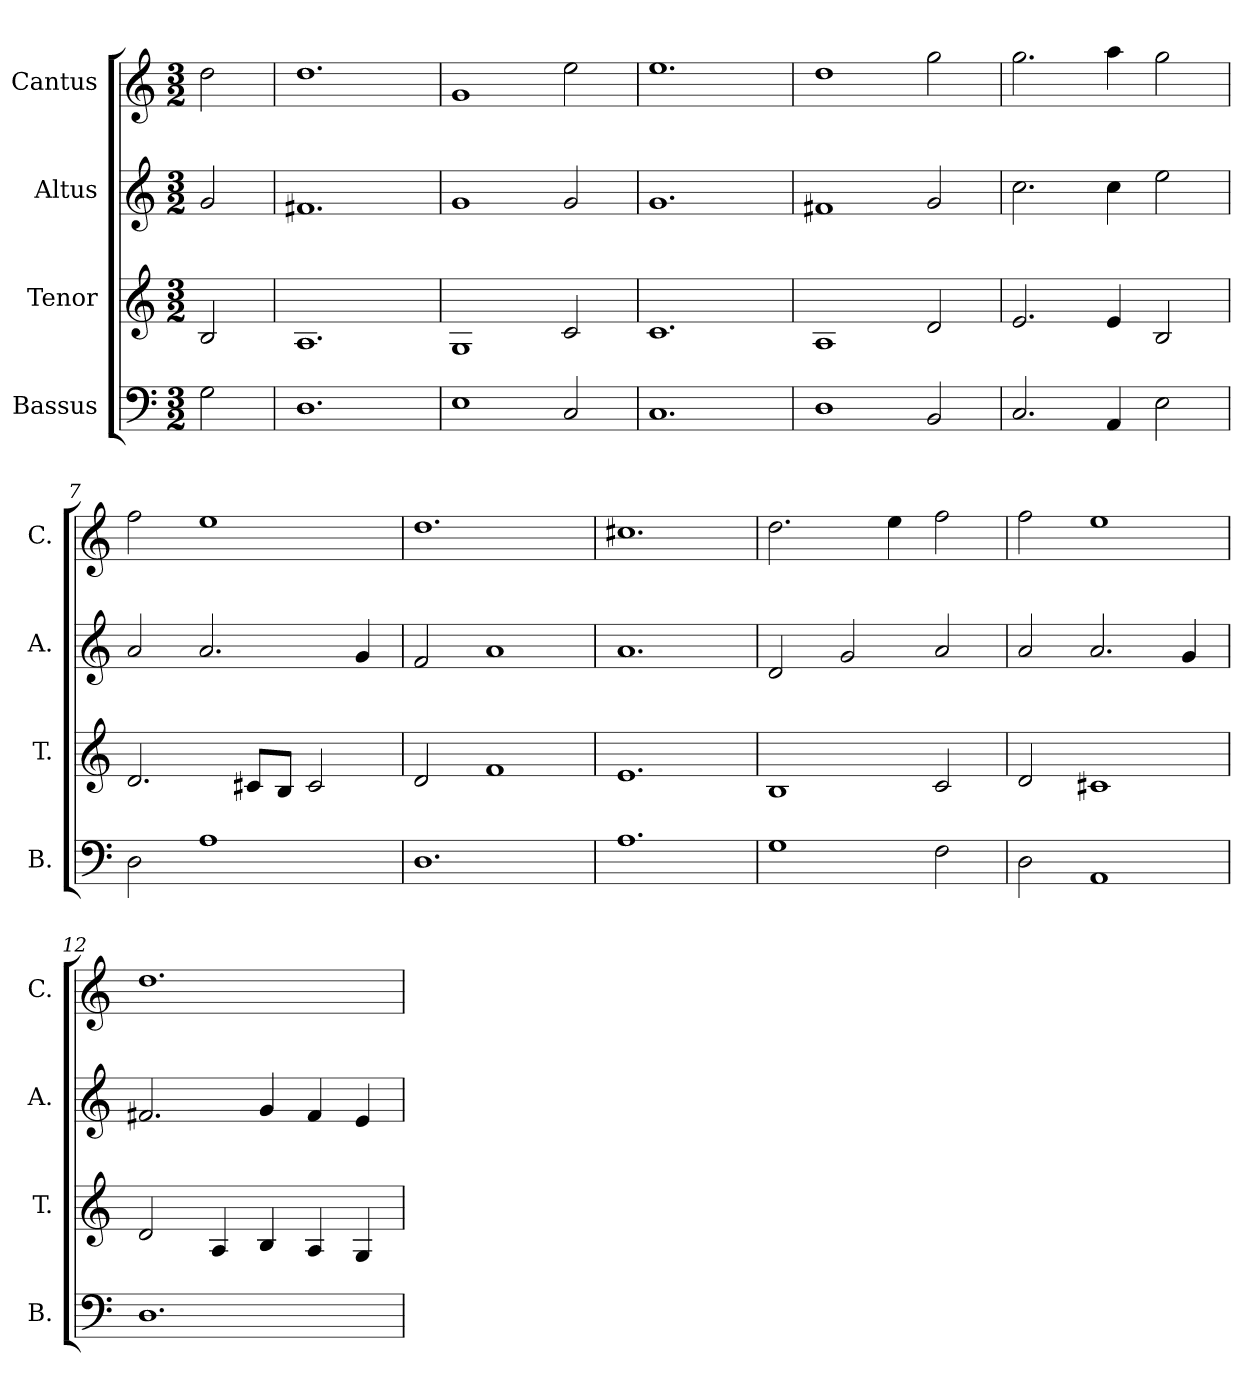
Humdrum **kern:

**kern	**kern	**kern	**kern
*part4	*part3	*part2	*part1
*staff4	*staff3	*staff2	*staff1
*I"Bassus	*I"Tenor	*I"Altus	*I"Cantus
*I'B.	*I'T.	*I'A.	*I'C.
*clefF4	*clefG2	*clefG2	*clefG2
*k[]	*k[]	*k[]	*k[]
*M3/2	*M3/2	*M3/2	*M3/2
=1	=1	=1	=1
2G\	2B/	2g/	2dd\
=2	=2	=2	=2
1.D	1.A	1.f#X	1.dd
=3	=3	=3	=3
1E	1G	1g	1g
2C/	2c/	2g/	2ee\
=4	=4	=4	=4
1.C	1.c	1.g	1.ee
=5	=5	=5	=5
1D	1A	1f#X	1dd
2BB/	2d/	2g/	2gg\
=6	=6	=6	=6
2.C/	2.e/	2.cc\	2.gg\
4AA/	4e/	4cc\	4aa\
2E\	2B/	2ee\	2gg\
=7	=7	=7	=7
2D\	2.d/	2a/	2ff\
1A	.	2.a/	1ee
.	8c#X/L	.	.
.	8B/J	.	.
.	2c#/	.	.
.	.	4g/	.
=8	=8	=8	=8
1.D	2d/	2f/	1.dd
.	1f	1a	.
=9	=9	=9	=9
1.A	1.e	1.a	1.cc#X
=10	=10	=10	=10
1G	1B	2d/	2.dd\
.	.	2g/	.
.	.	.	4ee\
2F\	2c/	2a/	2ff\
=11	=11	=11	=11
2D\	2d/	2a/	2ff\
1AA	1c#X	2.a/	1ee
.	.	4g/	.
!!LO:LB:g=z
=12	=12	=12	=12
1.D	2d/	2.f#X/	1.dd
.	4A/	.	.
.	4B/	4g/	.
.	4A/	4f#/	.
.	4G/	4e/	.
=	=	=	=
*-	*-	*-	*-
